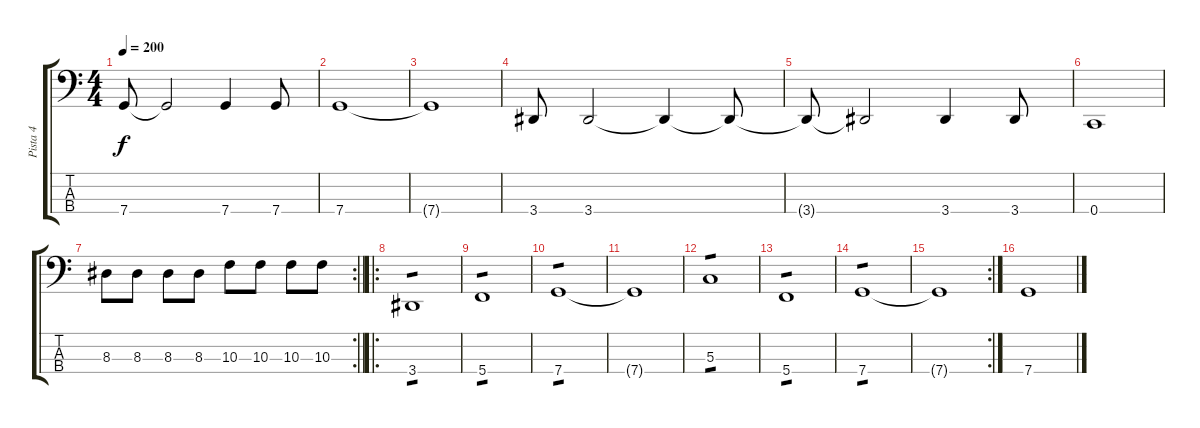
\track ("Pista 4" "Pista 4") {instrument electricbassfinger}
\staff {score tabs}
\tuning (F2 C2 G1 C1) {hide}
\ts (4 4)
\tempo 200
\clef f4
\ks c
7.4{t}.8{dy f} 7.4{t}.2 7.4.4 7.4.8 |
7.4.1 |
7.4{t}.1 |
3.4.8 3.4.2 3.4{t}.4 3.4{t}.8 |
3.4{t}.8 3.4{t}.2 3.4.4 3.4.8 |
0.4.1 |
\rc 2
\barLineRight lightlight
8.3.8 8.3.8 8.3.8 8.3.8 10.3.8 10.3.8 10.3.8 10.3.8 |
\ro
3.4.1{tp 1} |
5.4.1{tp 1} |
7.4.1{tp 1} |
7.4{t}.1 |
5.3.1{tp 1} |
5.4.1{tp 1} |
7.4.1{tp 1} |
\rc 2
7.4{t}.1 |
7.4.1
